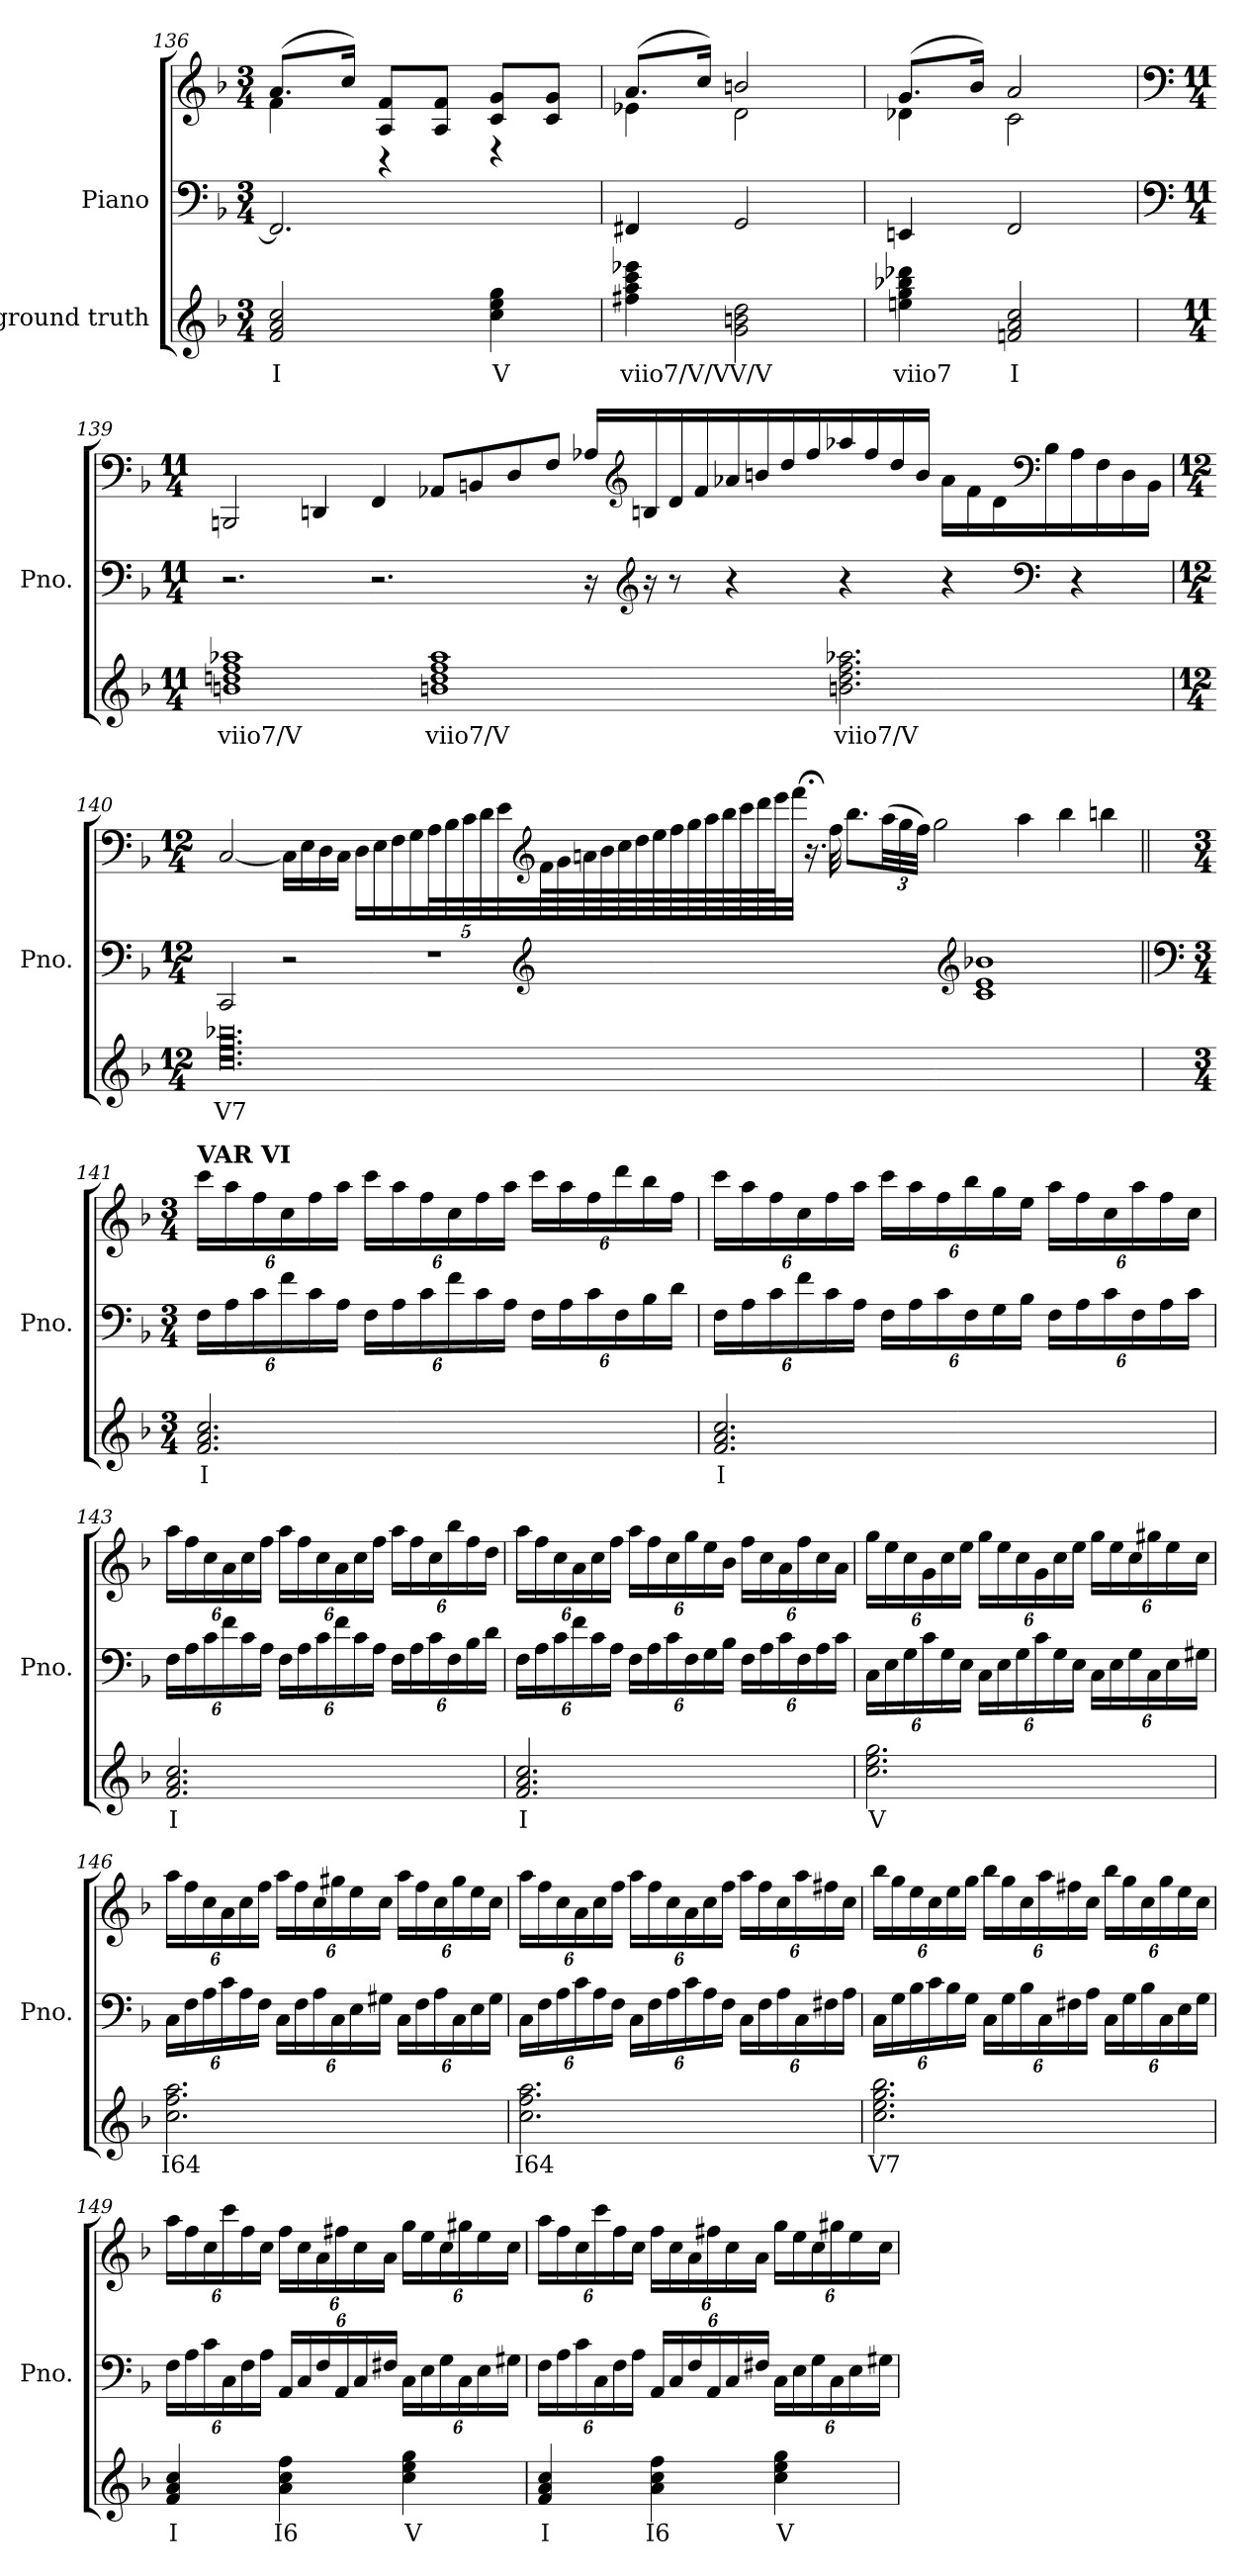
**kern	**text	**kern	**kern
*part2	*part2	*part1	*part1
*staff3	*staff3	*staff2	*staff1
*I"ground truth	*	*I"Piano	*
*	*	*I'Pno.	*
!!LO:LB:g=z
*	*	*clefF4	*clefG2
*k[b-]	*	*k[b-]	*k[b-]
*F:	*	*F:	*F:
*M3/4	*	*M3/4	*M3/4
=136	=136	=136	=136
*	*	*	*^
2f 2a 2cc	I	2.FF/]	(>8.a/L	4f\
.	.	.	16cc/Jk)	.
.	.	.	8A/ 8f/L	4r
.	.	.	8A/ 8f/J	.
4cc 4ee 4gg	V	.	8c/ 8g/L	4r
.	.	.	8c/ 8g/J	.
=137	=137	=137	=137	=137
4ff#X 4aa 4ccc 4eee-X	viio7/V/V	4FF#X/	(>8.a/L	4e-X\
.	.	.	16cc/Jk)	.
2g 2bn 2dd	V/V	2GG/	2bn/	2d\
=138	=138	=138	=138	=138
4een 4gg 4bb-X 4ddd-X	viio7	4EEn/	(>8.g/L	4d-X\
.	.	.	16b-/Jk)	.
2fn 2a 2cc	I	2FF/	2a/	2c\
*	*	*	*v	*v
!!LO:LB:g=z
=139	=139	=139	=139
*	*	*clefF4	*clefF4
*M11/4	*	*M11/4	*M11/4
1bn 1ddn 1ff 1aa-X	viio7/V	2.r	2BBBn/
.	.	.	4DDn/
.	.	2.r	4FF/
1bn 1dd 1ff 1aa-	viio7/V	.	8AA-X/L
.	.	.	8BBn/
.	.	.	8D/
.	.	.	8F/J
.	.	16r	16A-X/LL
*	*	*clefG2	*clefG2
.	.	16r	16Bn/
.	.	8r	16d/
.	.	.	16f/
.	.	4r	16a-X/
.	.	.	16bn/
.	.	.	16dd/
.	.	.	16ff/
2.bn 2.dd 2.ff 2.aa-X	viio7/V	4r	16aa-X/
.	.	.	16ff/
.	.	.	16dd/
.	.	.	16b/JJ
.	.	4r	16a-\LL
.	.	.	16f\
.	.	.	16d\
*	*	*clefF4	*clefF4
.	.	.	16B\
.	.	4r	16A-\
.	.	.	16F\
.	.	.	16D\
.	.	.	16BB\JJ
!!LO:LB:g=z
=140	=140	=140	=140
*M12/4	*	*M12/4	*M12/4
0.cc 0.ee 0.gg 0.bb-X	V7	2CC/	[2C/
.	.	2r	16C\LL]
.	.	.	16E\
.	.	.	16D\
.	.	.	16C\JJ
.	.	.	16D\LL
.	.	.	16E\
.	.	.	16F\
.	.	.	16G\
*	*	*	*Xbrackettup
.	.	1r	40A\L
.	.	.	40B-\
.	.	.	40c\
.	.	.	40d\
.	.	.	40e\
*	*	*clefG2	*clefG2
.	.	.	64f\L
.	.	.	64g\
.	.	.	64an\
.	.	.	64b-\
.	.	.	64cc\
.	.	.	64dd\
.	.	.	64ee\
.	.	.	64ff\
.	.	.	64gg\
.	.	.	64aa\
.	.	.	64bb-\
.	.	.	64ccc\
.	.	.	64ddd\
.	.	.	64eee\J
.	.	.	32fff\JJJ
.	.	.	16.r;<
.	.	.	32ff\
.	.	.	8.bb-\L
.	.	.	(>48aa\LL
.	.	.	48gg\
.	.	.	48ff\JJJ)
.	.	.	2gg\
*	*	*clefG2	*
.	.	1c 1e 1b-X	.
.	.	.	4aa\
.	.	.	4bb-\
.	.	.	4bbn\
!!LO:LB:g=z
=141	=141||	=141||	=141||
*	*	*clefF4	*
*M3/4	*	*M3/4	*M3/4
*	*	*Xbrackettup	*
!	!	!	!LO:TX:a:B:t=VAR VI
2.f 2.a 2.cc	I	24F\LL	24ccc\LL
.	.	24A\	24aa\
.	.	24c\	24ff\
.	.	24f\	24cc\
.	.	24c\	24ff\
.	.	24A\JJ	24aa\JJ
.	.	24F\LL	24ccc\LL
.	.	24A\	24aa\
.	.	24c\	24ff\
.	.	24f\	24cc\
.	.	24c\	24ff\
.	.	24A\JJ	24aa\JJ
.	.	24F\LL	24ccc\LL
.	.	24A\	24aa\
.	.	24c\	24ff\
.	.	24F\	24ddd\
.	.	24B-\	24bb-\
.	.	24d\JJ	24ff\JJ
=142	=142	=142	=142
2.f 2.a 2.cc	I	24F\LL	24ccc\LL
.	.	24A\	24aa\
.	.	24c\	24ff\
.	.	24f\	24cc\
.	.	24c\	24ff\
.	.	24A\JJ	24aa\JJ
.	.	24F\LL	24ccc\LL
.	.	24A\	24aa\
.	.	24c\	24ff\
.	.	24F\	24bb-\
.	.	24G\	24gg\
.	.	24B-\JJ	24ee\JJ
.	.	24F\LL	24aa\LL
.	.	24A\	24ff\
.	.	24c\	24cc\
.	.	24F\	24aa\
.	.	24A\	24ff\
.	.	24c\JJ	24cc\JJ
!!LO:LB:g=z
=143	=143	=143	=143
2.f 2.a 2.cc	I	24F\LL	24aa\LL
.	.	24A\	24ff\
.	.	24c\	24cc\
.	.	24f\	24a\
.	.	24c\	24cc\
.	.	24A\JJ	24ff\JJ
.	.	24F\LL	24aa\LL
.	.	24A\	24ff\
.	.	24c\	24cc\
.	.	24f\	24a\
.	.	24c\	24cc\
.	.	24A\JJ	24ff\JJ
.	.	24F\LL	24aa\LL
.	.	24A\	24ff\
.	.	24c\	24cc\
.	.	24F\	24bb-\
.	.	24B-\	24ff\
.	.	24d\JJ	24dd\JJ
=144	=144	=144	=144
2.f 2.a 2.cc	I	24F\LL	24aa\LL
.	.	24A\	24ff\
.	.	24c\	24cc\
.	.	24f\	24a\
.	.	24c\	24cc\
.	.	24A\JJ	24ff\JJ
.	.	24F\LL	24aa\LL
.	.	24A\	24ff\
.	.	24c\	24cc\
.	.	24F\	24gg\
.	.	24G\	24ee\
.	.	24B-\JJ	24b-\JJ
.	.	24F\LL	24ff\LL
.	.	24A\	24cc\
.	.	24c\	24a\
.	.	24F\	24ff\
.	.	24A\	24cc\
.	.	24c\JJ	24a\JJ
!!LO:PB:g=z
=145	=145	=145	=145
2.cc 2.ee 2.gg	V	24C\LL	24gg\LL
.	.	24E\	24ee\
.	.	24G\	24cc\
.	.	24c\	24g\
.	.	24G\	24cc\
.	.	24E\JJ	24ee\JJ
.	.	24C\LL	24gg\LL
.	.	24E\	24ee\
.	.	24G\	24cc\
.	.	24c\	24g\
.	.	24G\	24cc\
.	.	24E\JJ	24ee\JJ
.	.	24C\LL	24gg\LL
.	.	24E\	24ee\
.	.	24G\	24cc\
.	.	24C\	24gg#X\
.	.	24E\	24ee\
.	.	24G#X\JJ	24cc\JJ
=146	=146	=146	=146
2.cc 2.ff 2.aa	I64	24C\LL	24aa\LL
.	.	24F\	24ff\
.	.	24A\	24cc\
.	.	24c\	24a\
.	.	24A\	24cc\
.	.	24F\JJ	24ff\JJ
.	.	24C\LL	24aa\LL
.	.	24F\	24ff\
.	.	24A\	24cc\
.	.	24C\	24gg#X\
.	.	24E\	24ee\
.	.	24G#X\JJ	24cc\JJ
.	.	24C\LL	24aa\LL
.	.	24F\	24ff\
.	.	24A\	24cc\
.	.	24C\	24gg#\
.	.	24E\	24ee\
.	.	24G#\JJ	24cc\JJ
!!LO:LB:g=z
=147	=147	=147	=147
2.cc 2.ff 2.aa	I64	24C\LL	24aa\LL
.	.	24F\	24ff\
.	.	24A\	24cc\
.	.	24c\	24a\
.	.	24A\	24cc\
.	.	24F\JJ	24ff\JJ
.	.	24C\LL	24aa\LL
.	.	24F\	24ff\
.	.	24A\	24cc\
.	.	24c\	24a\
.	.	24A\	24cc\
.	.	24F\JJ	24ff\JJ
.	.	24C\LL	24aa\LL
.	.	24F\	24ff\
.	.	24A\	24cc\
.	.	24C\	24aa\
.	.	24F#X\	24ff#X\
.	.	24A\JJ	24cc\JJ
=148	=148	=148	=148
2.cc 2.ee 2.gg 2.bb-	V7	24C\LL	24bb-\LL
.	.	24G\	24gg\
.	.	24B-\	24ee\
.	.	24c\	24cc\
.	.	24B-\	24ee\
.	.	24G\JJ	24gg\JJ
.	.	24C\LL	24bb-\LL
.	.	24G\	24gg\
.	.	24B-\	24cc\
.	.	24C\	24aa\
.	.	24F#X\	24ff#X\
.	.	24A\JJ	24cc\JJ
.	.	24C\LL	24bb-\LL
.	.	24G\	24gg\
.	.	24B-\	24cc\
.	.	24C\	24gg\
.	.	24E\	24ee\
.	.	24G\JJ	24cc\JJ
!!LO:LB:g=z
=149	=149	=149	=149
4f 4a 4cc	I	24F\LL	24aa\LL
.	.	24A\	24ff\
.	.	24c\	24cc\
.	.	24C\	24ccc\
.	.	24F\	24ff\
.	.	24A\JJ	24cc\JJ
4a 4cc 4ff	I6	24AA/LL	24ff\LL
.	.	24C/	24cc\
.	.	24F/	24a\
.	.	24AA/	24ff#X\
.	.	24C/	24cc\
.	.	24F#X/JJ	24a\JJ
4cc 4ee 4gg	V	24C\LL	24gg\LL
.	.	24E\	24ee\
.	.	24G\	24cc\
.	.	24C\	24gg#X\
.	.	24E\	24ee\
.	.	24G#X\JJ	24cc\JJ
=150	=150	=150	=150
4f 4a 4cc	I	24F\LL	24aa\LL
.	.	24A\	24ff\
.	.	24c\	24cc\
.	.	24C\	24ccc\
.	.	24F\	24ff\
.	.	24A\JJ	24cc\JJ
4a 4cc 4ff	I6	24AA/LL	24ff\LL
.	.	24C/	24cc\
.	.	24F/	24a\
.	.	24AA/	24ff#X\
.	.	24C/	24cc\
.	.	24F#X/JJ	24a\JJ
4cc 4ee 4gg	V	24C\LL	24gg\LL
.	.	24E\	24ee\
.	.	24G\	24cc\
.	.	24C\	24gg#X\
.	.	24E\	24ee\
.	.	24G#X\JJ	24cc\JJ
=	=	=	=
*-	*-	*-	*-
